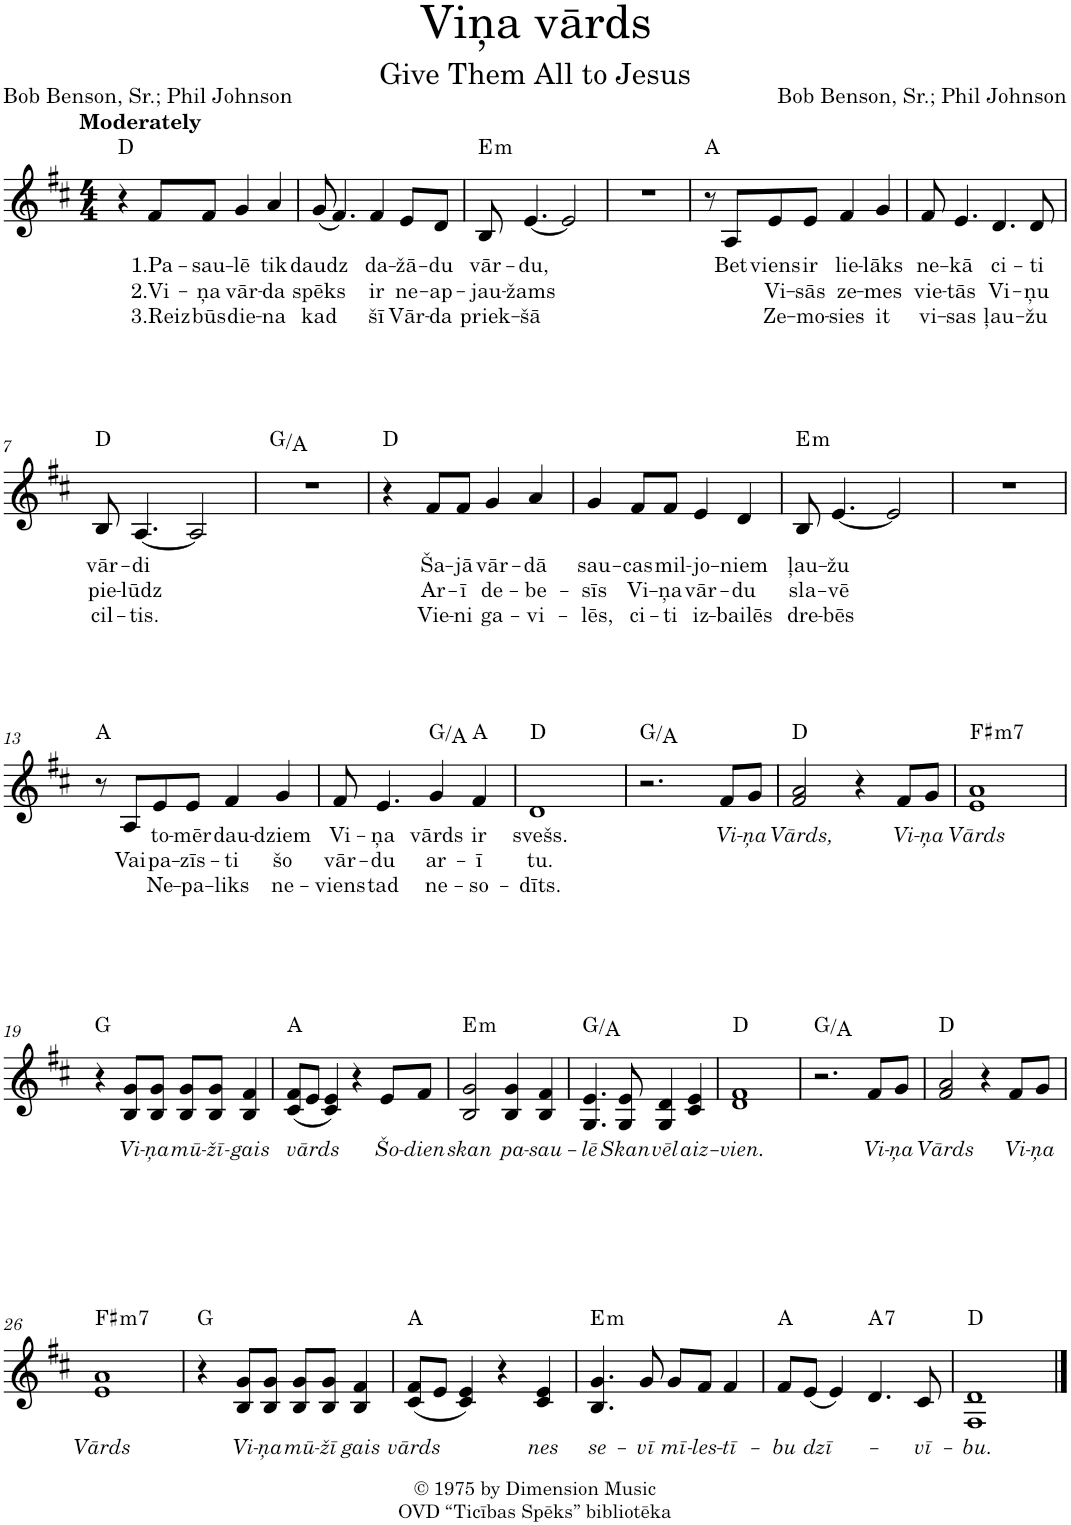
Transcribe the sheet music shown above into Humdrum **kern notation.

**kern	**text	**text	**text	**harte
*part1	*part1	*part1	*part1	*part1
*staff1	*staff1	*staff1	*staff1	*
*I"Piano	*	*	*	*
*I'Pno.	*	*	*	*
*clefG2	*	*	*	*
*k[f#c#]	*	*	*	*
*M4/4	*	*	*	*
=1	=1	=1	=1	=1
!LO:TX:a:B:t=Moderately	!	!	!	!
4r	.	.	.	D:maj
!	!LO:LY:b	!LO:LY:b	!LO:LY:b	!
8f#/L	1.Pa-	2.Vi-	3.Reiz	.
!	!LO:LY:b	!LO:LY:b	!LO:LY:b	!
8f#/J	-sau-	-ņa	būs	.
!	!LO:LY:b	!LO:LY:b	!LO:LY:b	!
4g/	-lē	vār-	die-	.
!	!LO:LY:b	!LO:LY:b	!LO:LY:b	!
4a/	tik	-da	-na	.
=2	=2	=2	=2	=2
!	!LO:LY:b	!LO:LY:b	!LO:LY:b	!
(8g/	daudz	spēks	kad	.
4.f#/)	.	.	.	.
!	!LO:LY:b	!LO:LY:b	!LO:LY:b	!
4f#/	da-	ir	šī	.
!	!LO:LY:b	!LO:LY:b	!LO:LY:b	!
8e/L	-žā-	ne-	Vār-	.
!	!LO:LY:b	!LO:LY:b	!LO:LY:b	!
8d/J	-du	-ap-	-da	.
=3	=3	=3	=3	=3
!	!LO:LY:b	!LO:LY:b	!LO:LY:b	!LO:H:kt=m
8B/	vār-	-jau-	priek-	E:min
!	!LO:LY:b	!LO:LY:b	!LO:LY:b	!
[4.e/	-du,	-žams	-šā	.
2e/]	.	.	.	.
=4	=4	=4	=4	=4
1r	.	.	.	.
=5	=5	=5	=5	=5
8r	.	.	.	A:maj
!	!LO:LY:b	!	!	!
8A/L	Bet	.	.	.
!	!LO:LY:b	!LO:LY:b	!LO:LY:b	!
8e/	viens	-Vi-	-Ze-	.
!	!LO:LY:b	!LO:LY:b	!LO:LY:b	!
8e/J	ir	-sās	-mo-	.
!	!LO:LY:b	!LO:LY:b	!LO:LY:b	!
4f#/	lie-	ze-	-sies	.
!	!LO:LY:b	!LO:LY:b	!LO:LY:b	!
4g/	-lāks	-mes	it	.
=6	=6	=6	=6	=6
!	!LO:LY:b	!LO:LY:b	!LO:LY:b	!
8f#/	ne-	vie-	vi-	.
!	!LO:LY:b	!LO:LY:b	!LO:LY:b	!
4.e/	-kā	-tās	-sas	.
!	!LO:LY:b	!LO:LY:b	!LO:LY:b	!
4.d/	ci-	Vi-	ļau-	.
!	!LO:LY:b	!LO:LY:b	!LO:LY:b	!
8d/	-ti	-ņu	-žu	.
!!LO:LB:g=z
=7	=7	=7	=7	=7
!	!LO:LY:b	!LO:LY:b	!LO:LY:b	!
8B/	vār-	pie-	cil-	D:maj
!	!LO:LY:b	!LO:LY:b	!LO:LY:b	!
[4.A/	-di	-lūdz	-tis.	.
2A/]	.	.	.	.
=8	=8	=8	=8	=8
1r	.	.	.	G:maj/2
=9	=9	=9	=9	=9
4r	.	.	.	D:maj
!	!LO:LY:b	!LO:LY:b	!LO:LY:b	!
8f#/L	Ša-	Ar-	Vie-	.
!	!LO:LY:b	!LO:LY:b	!LO:LY:b	!
8f#/J	-jā	-ī	-ni	.
!	!LO:LY:b	!LO:LY:b	!LO:LY:b	!
4g/	vār-	de-	ga-	.
!	!LO:LY:b	!LO:LY:b	!LO:LY:b	!
4a/	-dā	-be-	-vi-	.
=10	=10	=10	=10	=10
!	!LO:LY:b	!LO:LY:b	!LO:LY:b	!
4g/	sau-	-sīs	-lēs,	.
!	!LO:LY:b	!LO:LY:b	!LO:LY:b	!
8f#/L	-cas	Vi-	ci-	.
!	!LO:LY:b	!LO:LY:b	!LO:LY:b	!
8f#/J	mil-	-ņa	-ti	.
!	!LO:LY:b	!LO:LY:b	!LO:LY:b	!
4e/	-jo-	vār-	iz-	.
!	!LO:LY:b	!LO:LY:b	!LO:LY:b	!
4d/	-niem	-du	-bailēs	.
=11	=11	=11	=11	=11
!	!LO:LY:b	!LO:LY:b	!LO:LY:b	!LO:H:kt=m
8B/	ļau-	sla-	dre-	E:min
!	!LO:LY:b	!LO:LY:b	!LO:LY:b	!
[4.e/	-žu	-vē	-bēs	.
2e/]	.	.	.	.
=12	=12	=12	=12	=12
1r	.	.	.	.
!!LO:LB:g=z
=13	=13	=13	=13	=13
8r	.	.	.	A:maj
!	!	!LO:LY:b	!	!
8A/L	.	Vai	.	.
!	!LO:LY:b	!LO:LY:b	!LO:LY:b	!
8e/	-to-	pa-	Ne-	.
!	!LO:LY:b	!LO:LY:b	!LO:LY:b	!
8e/J	-mēr	-zīs-	-pa-	.
!	!LO:LY:b	!LO:LY:b	!LO:LY:b	!
4f#/	dau-	-ti	-liks	.
!	!LO:LY:b	!LO:LY:b	!LO:LY:b	!
4g/	-dziem	šo	ne-	.
=14	=14	=14	=14	=14
!	!LO:LY:b	!LO:LY:b	!LO:LY:b	!
8f#/	Vi-	vār-	-viens	.
!	!LO:LY:b	!LO:LY:b	!LO:LY:b	!
4.e/	-ņa	-du	tad	.
!	!LO:LY:b	!LO:LY:b	!LO:LY:b	!
4g/	vārds	ar-	ne-	G:maj/2
!	!LO:LY:b	!LO:LY:b	!LO:LY:b	!
4f#/	ir	-ī	-so-	A:maj
=15	=15	=15	=15	=15
!	!LO:LY:b	!LO:LY:b	!LO:LY:b	!
1d	svešs.	tu.	-dīts.	D:maj
=16	=16	=16	=16	=16
2.r	.	.	.	G:maj/2
!	!LO:LY:b	!	!	!
8f#/L	Vi-	.	.	.
!	!LO:LY:b	!	!	!
8g/J	-ņa	.	.	.
=17	=17	=17	=17	=17
!	!LO:LY:b	!	!	!
2f#/ 2a/	Vārds,	.	.	D:maj
4r	.	.	.	.
!	!LO:LY:b	!	!	!
8f#/L	Vi-	.	.	.
!	!LO:LY:b	!	!	!
8g/J	-ņa	.	.	.
=18	=18	=18	=18	=18
!	!LO:LY:b	!	!	!LO:H:kt=m7
1e 1a	Vārds	.	.	F#:min7
!!LO:LB:g=z
=19	=19	=19	=19	=19
4r	.	.	.	G:maj
!	!LO:LY:b	!	!	!
8B/ 8g/L	Vi-	.	.	.
!	!LO:LY:b	!	!	!
8B/ 8g/J	-ņa	.	.	.
!	!LO:LY:b	!	!	!
8B/ 8g/L	mū-	.	.	.
!	!LO:LY:b	!	!	!
8B/ 8g/J	-žī-	.	.	.
!	!LO:LY:b	!	!	!
4B/ 4f#/	-gais	.	.	.
=20	=20	=20	=20	=20
!	!LO:LY:b	!	!	!
(8c#/ 8f#/L	vārds	.	.	A:maj
8e/J	.	.	.	.
4c#/ 4e/)	.	.	.	.
4r	.	.	.	.
!	!LO:LY:b	!	!	!
8e/L	Šo-	.	.	.
!	!LO:LY:b	!	!	!
8f#/J	-dien	.	.	.
=21	=21	=21	=21	=21
!	!LO:LY:b	!	!	!LO:H:kt=m
2B/ 2g/	skan	.	.	E:min
!	!LO:LY:b	!	!	!
4B/ 4g/	pa-	.	.	.
!	!LO:LY:b	!	!	!
4B/ 4f#/	-sau-	.	.	.
=22	=22	=22	=22	=22
!	!LO:LY:b	!	!	!
4.G/ 4.e/	-lē	.	.	G:maj/2
!	!LO:LY:b	!	!	!
8G/ 8e/	Skan	.	.	.
!	!LO:LY:b	!	!	!
4G/ 4d/	vēl	.	.	.
!	!LO:LY:b	!	!	!
4c#/ 4e/	aiz-	.	.	.
=23	=23	=23	=23	=23
!	!LO:LY:b	!	!	!
1d 1f#	-vien.	.	.	D:maj
=24	=24	=24	=24	=24
2.r	.	.	.	G:maj/2
!	!LO:LY:b	!	!	!
8f#/L	Vi-	.	.	.
!	!LO:LY:b	!	!	!
8g/J	-ņa	.	.	.
=25	=25	=25	=25	=25
!	!LO:LY:b	!	!	!
2f#/ 2a/	Vārds	.	.	D:maj
4r	.	.	.	.
!	!LO:LY:b	!	!	!
8f#/L	Vi-	.	.	.
!	!LO:LY:b	!	!	!
8g/J	-ņa	.	.	.
!!LO:LB:g=z
=26	=26	=26	=26	=26
!	!LO:LY:b	!	!	!LO:H:kt=m7
1e 1a	Vārds	.	.	F#:min7
=27	=27	=27	=27	=27
4r	.	.	.	G:maj
!	!LO:LY:b	!	!	!
8B/ 8g/L	Vi-	.	.	.
!	!LO:LY:b	!	!	!
8B/ 8g/J	-ņa	.	.	.
!	!LO:LY:b	!	!	!
8B/ 8g/L	mū-	.	.	.
!	!LO:LY:b	!	!	!
8B/ 8g/J	-žī	.	.	.
!	!LO:LY:b	!	!	!
4B/ 4f#/	gais	.	.	.
=28	=28	=28	=28	=28
!	!LO:LY:b	!	!	!
(8c#/ 8f#/L	vārds	.	.	A:maj
8e/J	.	.	.	.
4c#/ 4e/)	.	.	.	.
4r	.	.	.	.
!	!LO:LY:b	!	!	!
4c#/ 4e/	nes	.	.	.
=29	=29	=29	=29	=29
!	!LO:LY:b	!	!	!LO:H:kt=m
4.B/ 4.g/	se-	.	.	E:min
!	!LO:LY:b	!	!	!
8g/	-vī	.	.	.
!	!LO:LY:b	!	!	!
8g/L	mī-	.	.	.
!	!LO:LY:b	!	!	!
8f#/J	-les-	.	.	.
!	!LO:LY:b	!	!	!
4f#/	-tī-	.	.	.
=30	=30	=30	=30	=30
!	!LO:LY:b	!	!	!
8f#/L	-bu	.	.	A:maj
!	!LO:LY:b	!	!	!
(8e/J	dzī-	.	.	.
4e/)	.	.	.	.
!	!	!	!	!LO:H:kt=7
4.d/	.	.	.	A:7
!	!LO:LY:b	!	!	!
8c#/	-vī-	.	.	.
=31	=31	=31	=31	=31
!	!LO:LY:b	!	!	!
1F# 1d	-bu.	.	.	D:maj
==	==	==	==	==
*-	*-	*-	*-	*-
